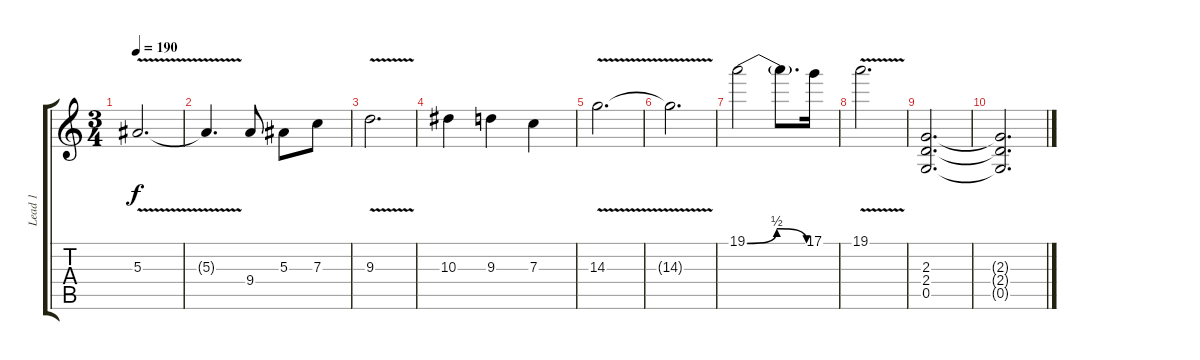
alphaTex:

\track ("Lead 1" "Lead 1") {instrument distortionguitar}
\staff {score tabs}
\tuning (D4 A3 F3 C3 G2 C2) {hide}
\ts (3 4)
\tempo 190
\clef g2
\ks c
5.3{v}.2{d dy f} |
5.3{t}.4{d} 9.4.8 5.3.8 7.3.8 |
9.3{v}.2{d} |
10.3.4 9.3.4 7.3.4 |
14.3{v}.2{d} |
14.3{t}.2{d} |
19.1{be (bendrelease 0 0 10 2 55 2 60 0)}.2 19.1{t}.8{d} 17.1.16 |
19.1{v}.2{d} |
(2.3 2.4 0.5).2{d} |
(2.3{t} 2.4{t} 0.5{t}).2{d}
